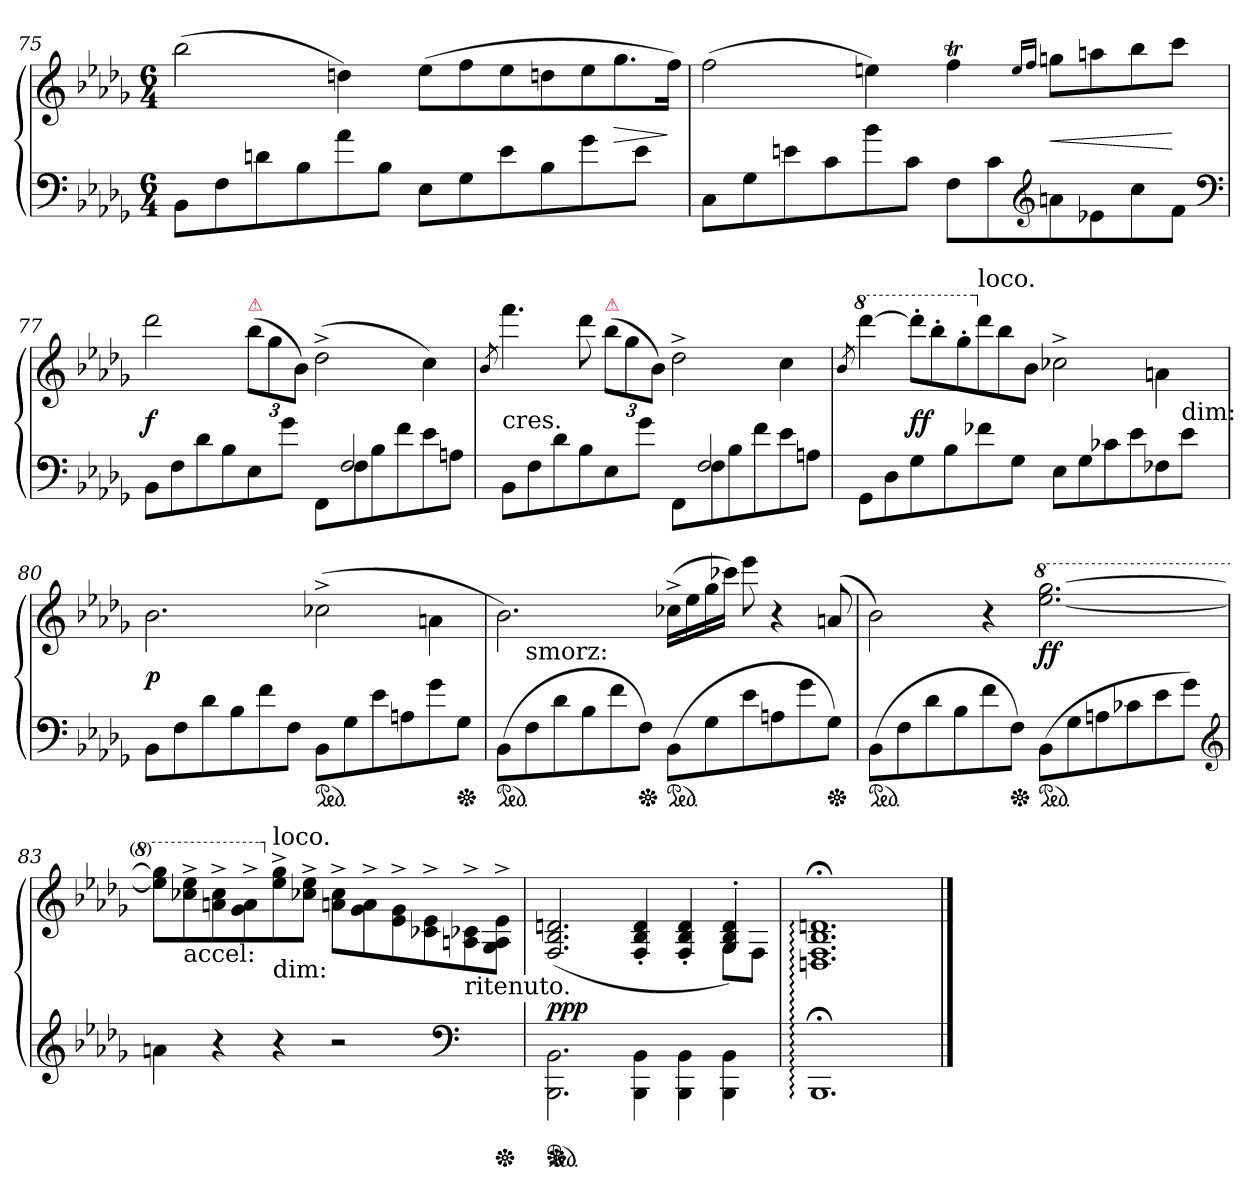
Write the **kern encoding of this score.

**kern	**kern	**dynam
*part1	*part1	*part1
*staff2	*staff1	*staff1/2
*clefF4	*clefG2	*
*k[b-e-a-d-g-]	*k[b-e-a-d-g-]	*
*b-:	*b-:	*
*M6/4	*M6/4	*
=75	=75	=75
8BB-L	(2bb-	.
8F	.	.
8dn	.	.
8B-	.	.
8a-	4ddn)	.
8B-J	.	.
8E-L	(8ee-L	.
8G-	8ff	.
8e-	8ee-	.
8B-	8ddn	.
*	*Xtuplet	*
8g-	12ee-	.
.	12.gg-	>
8e-J	.	.
.	24ffJk)	]
=76	=76	=76
8CL	(2ff	.
8G-	.	.
8en	.	.
8c	.	.
8b-	4een)	.
8cJ	.	.
8FL	4fft	.
8c	.	.
*clefG2	*	*
.	16qee/LL	.
.	16qff/JJ	.
8an	8ggnL	<
8e-X	8aan	.
8cc	8bb-	.
8fJ	8cccJ	[
*clefF4	*	*
=77	=77	=77
*^	*	*
2.ryy	8BB-L	2ddd-	f
.	8F	.	.
.	8d-	.	.
.	8B-	.	.
*	*	*tuplet	*
!	!	!LO:TX:a:color=crimson:t=⚠	!
.	8E-	(12bb-L	.
.	.	12gg-	.
.	8g-J	.	.
.	.	12b-J)	.
8ryy	8FFL	(2dd-^<	.
2F	8F	.	.
.	8B-	.	.
.	8f	.	.
.	8e-	4cc)	.
8ryy	8AnJ	.	.
=78	=78	=78	=78
.	.	8qb-/	.
!	!	!LO:TX:c:t=cres.	!
2.ryy	8BB-L	4.fff	.
.	8F	.	.
.	8d-	.	.
.	8B-	8ddd-	.
!	!	!LO:TX:a:color=crimson:t=⚠	!
.	8E-	(12bb-L	.
.	.	12gg-	.
.	8g-J	.	.
.	.	12b-J)	.
8ryy	8FFL	2dd-^<	.
2F	8F	.	.
.	8B-	.	.
.	8f	.	.
.	8e-	4cc	.
8ryy	8AnJ	.	.
*v	*v	*	*
=79	=79	=79
.	8qb-/	.
*	*8va	*
*	*^	*
8GG-L	[4dddd-	1ryy	.
8D-	.	.	.
*	*Xtuplet	*	*
8G-	12dddd-'L]	.	ff
.	12bbb-'	.	.
8B-	.	.	.
.	12ggg-'	.	.
*	*X8va	*	*
!	!LO:TX:a:t=loco.	!	!
8f-X	12ddd-	.	.
.	12bb-	.	.
8G-J	.	.	.
.	12b-J	.	.
8E-L	2cc-X^<	.	.
8G-	.	.	.
8c-X	.	4.ryy	.
8e-	.	.	.
8F-X	4an\	.	.
!	!	!LO:TX:c:t=dim&colon;	!
8e-J	.	8ryy	.
*	*v	*v	*
=80	=80	=80
8BB-L	2.b-	p
8F	.	.
8d-	.	.
8B-	.	.
8f	.	.
8FJ	.	.
*ped	*	*
8BB-L	(2cc-X^<	.
8G-	.	.
8e-	.	.
8An	.	.
8g-	4an\	.
*Xped	*	*
8G-J	.	.
=81	=81	=81
*ped	*	*
(8BB-L	2.b-)	.
!LO:TX:a:t=smorz&colon;	!	!
8F	.	.
8d-	.	.
8B-	.	.
8f	.	.
*Xped	*	*
8FJ)	.	.
*ped	*	*
(8BB-L	(16cc-X^<LL	.
.	16ee-	.
8G-	16gg-	.
.	16ccc-XJJ)	.
8e-	8eee-	.
8An	4r	.
8g-	.	.
*Xped	*	*
8G-J)	(<8an	.
=82	=82	=82
*ped	*	*
(8BB-L	2b-)	.
8F	.	.
8d-	.	.
8B-	.	.
8f	4r	.
*Xped	*	*
8FJ)	.	.
*	*8va	*
*ped	*	*
(>8BB-L	[2.eee- [2.ggg-	ff
8G-	.	.
8An	.	.
8c-X	.	.
8e-	.	.
8g-J)	.	.
*clefG2	*	*
=83	=83	=83
4an\	8eee-] 8ggg-]L	.
!	!LO:TX:b:t=accel&colon;	!
.	8ccc-X^ 8eee-^	.
4r	8aan^ 8ccc-^	.
.	8gg-^ 8aa^	.
*	*X8va	*
!	!LO:TX:c:t=dim&colon;	!
!	!LO:TX:a:t=loco.	!
4r	8ee-^ 8gg-^	.
.	8cc-X^ 8ee-^J	.
2r	8an^>\ 8cc-^>\L	.
.	8g-^>\ 8a^>\	.
.	8e-^>\ 8g-^>\	.
.	8c-X^>\ 8e-^>\	.
*clefF4	*	*
!	!LO:TX:b:t=ritenuto.	!
4ryy	8An^>/ 8c-X^>/	.
*Xped	*	*
.	8G-^>/ 8A^>/ 8e-^>/J	.
=84	=84	=84
*	*^	*
*ped	*	*	*
*Xped	*	*	*
2.BBB-\ 2.BB-\	(>2.F/ 2.B-/ 2.dn/	2.ryy	ppp
4BBB-\ 4BB-\	4F'>/ 4B-'>/ 4d'>/	2ryy	.
4BBB-\ 4BB-\	4F'>/ 4B-'>/ 4d'>/	.	.
4BBB-\ 4BB-\	4G-'>/ 4B-'>/ 4d'>/)	8G-\L	.
.	.	8F\J	.
*	*v	*v	*
=85	=85	=85
1.BBB-::;\	1.Dn::;</ 1.F::;</ 1.B-::;</ 1.dn::;</	.
==	==	==
*-	*-	*-
